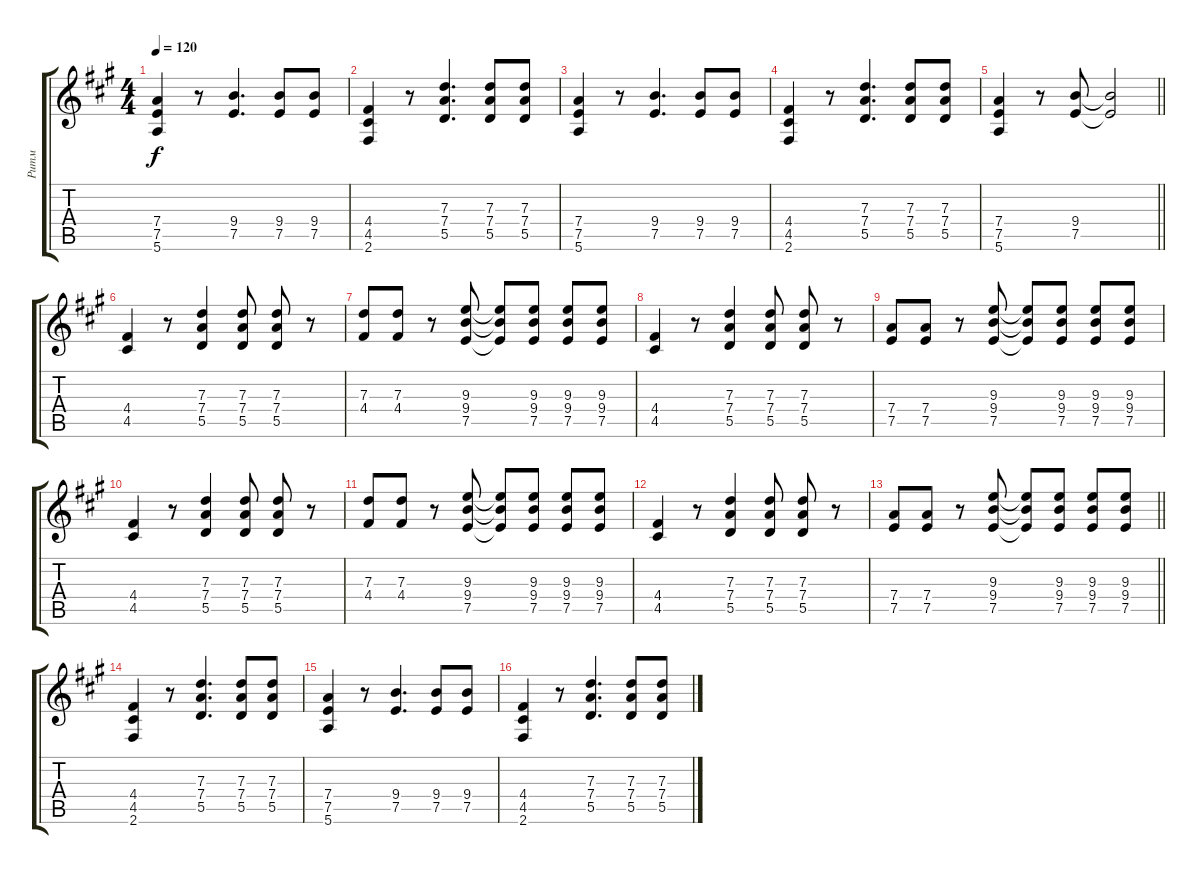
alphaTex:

\track ("Ритм" "Ритм") {instrument distortionguitar}
\staff {score tabs}
\tuning (E4 B3 G3 D3 A2 E2) {hide}
\ts (4 4)
\tempo 120
\clef g2
\ks a
(7.4 7.5 5.6).4{dy f} r.8 (9.4 7.5).4{d} (9.4 7.5).8 (9.4 7.5).8 |
(4.4 4.5 2.6).4 r.8 (7.3 7.4 5.5).4{d} (7.3 7.4 5.5).8 (7.3 7.4 5.5).8 |
(7.4 7.5 5.6).4 r.8 (9.4 7.5).4{d} (9.4 7.5).8 (9.4 7.5).8 |
(4.4 4.5 2.6).4 r.8 (7.3 7.4 5.5).4{d} (7.3 7.4 5.5).8 (7.3 7.4 5.5).8 |
\barLineRight lightlight
(7.4 7.5 5.6).4 r.8 (9.4 7.5).8 (9.4{t} 7.5{t}).2 |
(4.4 4.5).4 r.8 (7.3 7.4 5.5).4 (7.3 7.4 5.5).8 (7.3 7.4 5.5).8 r.8 |
(7.3 4.4).8 (7.3 4.4).8 r.8 (9.3 9.4 7.5).8 (9.3{t} 9.4{t} 7.5{t}).8 (9.3 9.4 7.5).8 (9.3 9.4 7.5).8 (9.3 9.4 7.5).8 |
(4.4 4.5).4 r.8 (7.3 7.4 5.5).4 (7.3 7.4 5.5).8 (7.3 7.4 5.5).8 r.8 |
(7.4 7.5).8 (7.4 7.5).8 r.8 (9.3 9.4 7.5).8 (9.3{t} 9.4{t} 7.5{t}).8 (9.3 9.4 7.5).8 (9.3 9.4 7.5).8 (9.3 9.4 7.5).8 |
(4.4 4.5).4 r.8 (7.3 7.4 5.5).4 (7.3 7.4 5.5).8 (7.3 7.4 5.5).8 r.8 |
(7.3 4.4).8 (7.3 4.4).8 r.8 (9.3 9.4 7.5).8 (9.3{t} 9.4{t} 7.5{t}).8 (9.3 9.4 7.5).8 (9.3 9.4 7.5).8 (9.3 9.4 7.5).8 |
(4.4 4.5).4 r.8 (7.3 7.4 5.5).4 (7.3 7.4 5.5).8 (7.3 7.4 5.5).8 r.8 |
\barLineRight lightlight
(7.4 7.5).8 (7.4 7.5).8 r.8 (9.3 9.4 7.5).8 (9.3{t} 9.4{t} 7.5{t}).8 (9.3 9.4 7.5).8 (9.3 9.4 7.5).8 (9.3 9.4 7.5).8 |
(4.4 4.5 2.6).4 r.8 (7.3 7.4 5.5).4{d} (7.3 7.4 5.5).8 (7.3 7.4 5.5).8 |
(7.4 7.5 5.6).4 r.8 (9.4 7.5).4{d} (9.4 7.5).8 (9.4 7.5).8 |
(4.4 4.5 2.6).4 r.8 (7.3 7.4 5.5).4{d} (7.3 7.4 5.5).8 (7.3 7.4 5.5).8
